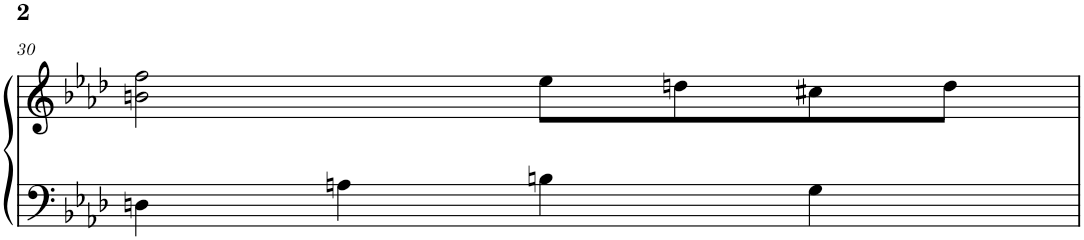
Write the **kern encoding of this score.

**kern	**kern
*part1	*part1
*staff2	*staff1
*I"Piano	*
*I'Pno.	*
!!LO:PB:g=z
*clefF4	*clefG2
*k[b-e-a-d-]	*k[b-e-a-d-]
*M4/4	*M4/4
=30	=30
4Dn\	2bn\ 2ff\
4An\	.
4Bn\	8ee-\L
.	8ddn\
4G\	8cc#X\
.	8dd\J
=	=
*-	*-
